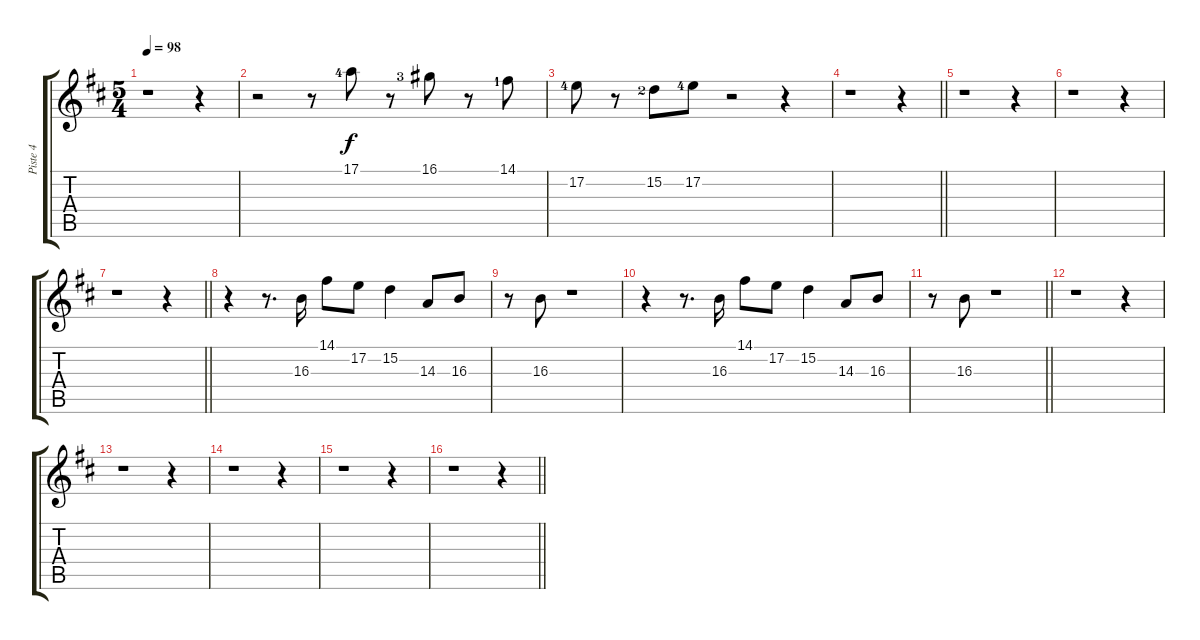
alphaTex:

\track ("Piste 4" "Piste 4") {instrument trumpet}
\staff {score tabs}
\tuning (E4 B3 G3 D3 A2 E2) {hide}
\ts (5 4)
\tempo 98
\clef g2
\ks bminor
r.1{dy f} r.4 |
r.2 r.8 17.1{lf 5}.8 r.8 16.1{lf 4}.8 r.8 14.1{lf 2}.8 |
17.2{lf 5}.8 r.8 15.2{lf 3}.8 17.2{lf 5}.8 r.2 r.4 |
\barLineRight lightlight
r.1 r.4 |
r.1 r.4 |
r.1 r.4 |
\barLineRight lightlight
r.1 r.4 |
r.4 r.8{d} 16.3.16 14.1.8 17.2.8 15.2.4 14.3.8 16.3.8 |
r.8 16.3.8 r.1 |
r.4 r.8{d} 16.3.16 14.1.8 17.2.8 15.2.4 14.3.8 16.3.8 |
\barLineRight lightlight
r.8 16.3.8 r.1 |
r.1 r.4 |
r.1 r.4 |
r.1 r.4 |
r.1 r.4 |
\barLineRight lightlight
r.1 r.4
